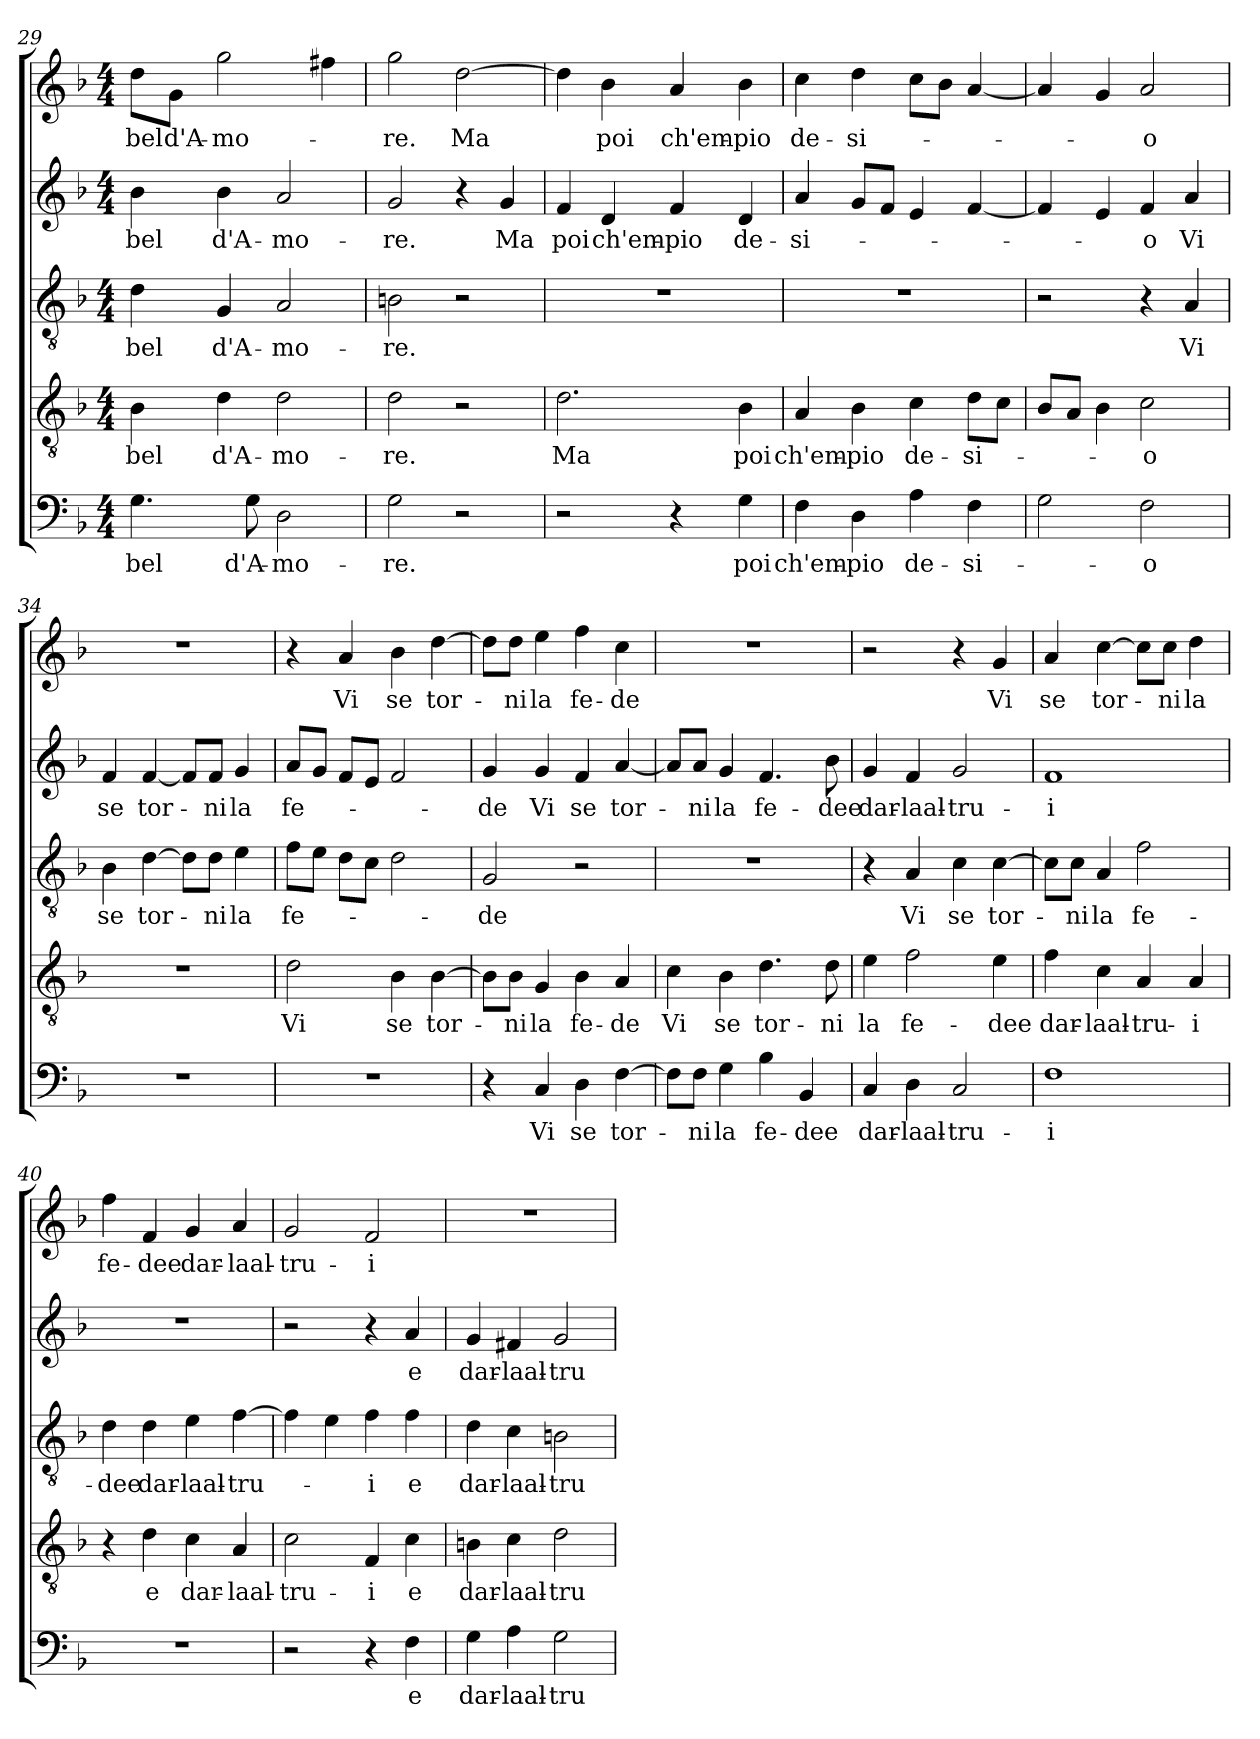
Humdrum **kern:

**kern	**text	**kern	**text	**kern	**text	**kern	**text	**kern	**text
*part5	*part5	*part4	*part4	*part3	*part3	*part2	*part2	*part1	*part1
*staff5	*staff5	*staff4	*staff4	*staff3	*staff3	*staff2	*staff2	*staff1	*staff1
*clefF4	*	*clefGv2	*	*clefGv2	*	*clefG2	*	*clefG2	*
*k[b-]	*	*k[b-]	*	*k[b-]	*	*k[b-]	*	*k[b-]	*
*M4/4	*	*M4/4	*	*M4/4	*	*M4/4	*	*M4/4	*
=29	=29	=29	=29	=29	=29	=29	=29	=29	=29
4.G\	bel	4B-\	bel	4d\	bel	4b-\	bel	8dd\L	bel
.	.	.	.	.	.	.	.	8g\J	d'A-
.	.	4d\	d'A-	4G/	d'A-	4b-\	d'A-	2gg\	mo-
8G\	d'A-	.	.	.	.	.	.	.	.
2D\	mo-	2d\	mo-	2A/	mo-	2a/	mo-	.	.
.	.	.	.	.	.	.	.	4ff#X\	.
=30	=30	=30	=30	=30	=30	=30	=30	=30	=30
2G\	re.	2d\	re.	2Bn\	re.	2g/	re.	2gg\	re.
2r	.	2r	.	2r	.	4r	.	[2dd\	Ma
.	.	.	.	.	.	4g/	Ma	.	.
=31	=31	=31	=31	=31	=31	=31	=31	=31	=31
2r	.	2.d\	Ma	1r	.	4f/	poi	4dd\]	.
.	.	.	.	.	.	4d/	ch'em-	4b-\	poi
4r	.	.	.	.	.	4f/	pio	4a/	ch'em-
4G\	poi	4B-\	poi	.	.	4d/	de-	4b-\	pio
=32	=32	=32	=32	=32	=32	=32	=32	=32	=32
4F\	ch'em-	4A/	ch'em-	1r	.	4a/	si-	4cc\	de-
4D\	pio	4B-\	pio	.	.	8g/L	.	4dd\	si-
.	.	.	.	.	.	8f/J	.	.	.
4A\	de-	4c\	de-	.	.	4e/	.	8cc\L	.
.	.	.	.	.	.	.	.	8b-\J	.
4F\	si-	8d\L	si-	.	.	[4f/	.	[4a/	.
.	.	8c\J	.	.	.	.	.	.	.
=33	=33	=33	=33	=33	=33	=33	=33	=33	=33
2G\	.	8B-/L	.	2r	.	4f/]	.	4a/]	.
.	.	8A/J	.	.	.	.	.	.	.
.	.	4B-\	.	.	.	4e/	.	4g/	.
2F\	o	2c\	o	4r	.	4f/	o	2a/	o
.	.	.	.	4A/	Vi	4a/	Vi	.	.
=34	=34	=34	=34	=34	=34	=34	=34	=34	=34
1r	.	1r	.	4B-\	se	4f/	se	1r	.
.	.	.	.	[4d\	tor-	[4f/	tor-	.	.
.	.	.	.	8d\L]	.	8f/L]	.	.	.
.	.	.	.	8d\J	ni	8f/J	ni	.	.
.	.	.	.	4e\	la	4g/	la	.	.
=35	=35	=35	=35	=35	=35	=35	=35	=35	=35
1r	.	2d\	Vi	8f\L	fe-	8a/L	fe-	4r	.
.	.	.	.	8e\J	.	8g/J	.	.	.
.	.	.	.	8d\L	.	8f/L	.	4a/	Vi
.	.	.	.	8c\J	.	8e/J	.	.	.
.	.	4B-\	se	2d\	.	2f/	.	4b-\	se
.	.	[4B-\	tor-	.	.	.	.	[4dd\	tor-
=36	=36	=36	=36	=36	=36	=36	=36	=36	=36
4r	.	8B-\L]	.	2G/	de	4g/	de	8dd\L]	.
.	.	8B-\J	ni	.	.	.	.	8dd\J	ni
4C/	Vi	4G/	la	.	.	4g/	Vi	4ee\	la
4D\	se	4B-\	fe-	2r	.	4f/	se	4ff\	fe-
[4F\	tor-	4A/	de	.	.	[4a/	tor-	4cc\	de
=37	=37	=37	=37	=37	=37	=37	=37	=37	=37
8F\L]	.	4c\	Vi	1r	.	8a/L]	.	1r	.
8F\J	ni	.	.	.	.	8a/J	ni	.	.
4G\	la	4B-\	se	.	.	4g/	la	.	.
4B-\	fe-	4.d\	tor-	.	.	4.f/	fe-	.	.
4BB-/	dee	.	.	.	.	.	.	.	.
.	.	8d\	ni	.	.	8b-\	dee	.	.
=38	=38	=38	=38	=38	=38	=38	=38	=38	=38
4C/	dar-	4e\	la	4r	.	4g/	dar-	2r	.
4D\	laal-	2f\	fe-	4A/	Vi	4f/	laal-	.	.
2C/	tru-	.	.	4c\	se	2g/	tru-	4r	.
.	.	4e\	dee	[4c\	tor-	.	.	4g/	Vi
=39	=39	=39	=39	=39	=39	=39	=39	=39	=39
1F\	i	4f\	dar-	8c\L]	.	1f/	i	4a/	se
.	.	.	.	8c\J	ni	.	.	.	.
.	.	4c\	laal-	4A/	la	.	.	[4cc\	tor-
.	.	4A/	tru-	2f\	fe-	.	.	8cc\L]	.
.	.	.	.	.	.	.	.	8cc\J	ni
.	.	4A/	i	.	.	.	.	4dd\	la
=40	=40	=40	=40	=40	=40	=40	=40	=40	=40
1r	.	4r	.	4d\	dee	1r	.	4ff\	fe-
.	.	4d\	e	4d\	dar-	.	.	4f/	dee
.	.	4c\	dar-	4e\	laal-	.	.	4g/	dar-
.	.	4A/	laal-	[4f\	tru-	.	.	4a/	laal-
=41	=41	=41	=41	=41	=41	=41	=41	=41	=41
2r	.	2c\	tru-	4f\]	.	2r	.	2g/	tru-
.	.	.	.	4e\	.	.	.	.	.
4r	.	4F/	i	4f\	i	4r	.	2f/	i
4F\	e	4c\	e	4f\	e	4a/	e	.	.
=42	=42	=42	=42	=42	=42	=42	=42	=42	=42
4G\	dar-	4Bn\	dar-	4d\	dar-	4g/	dar-	1r	.
4A\	laal-	4c\	laal-	4c\	laal-	4f#X/	laal-	.	.
2G\	tru-	2d\	tru-	2Bn\	tru-	2g/	tru-	.	.
=	=	=	=	=	=	=	=	=	=
*-	*-	*-	*-	*-	*-	*-	*-	*-	*-
